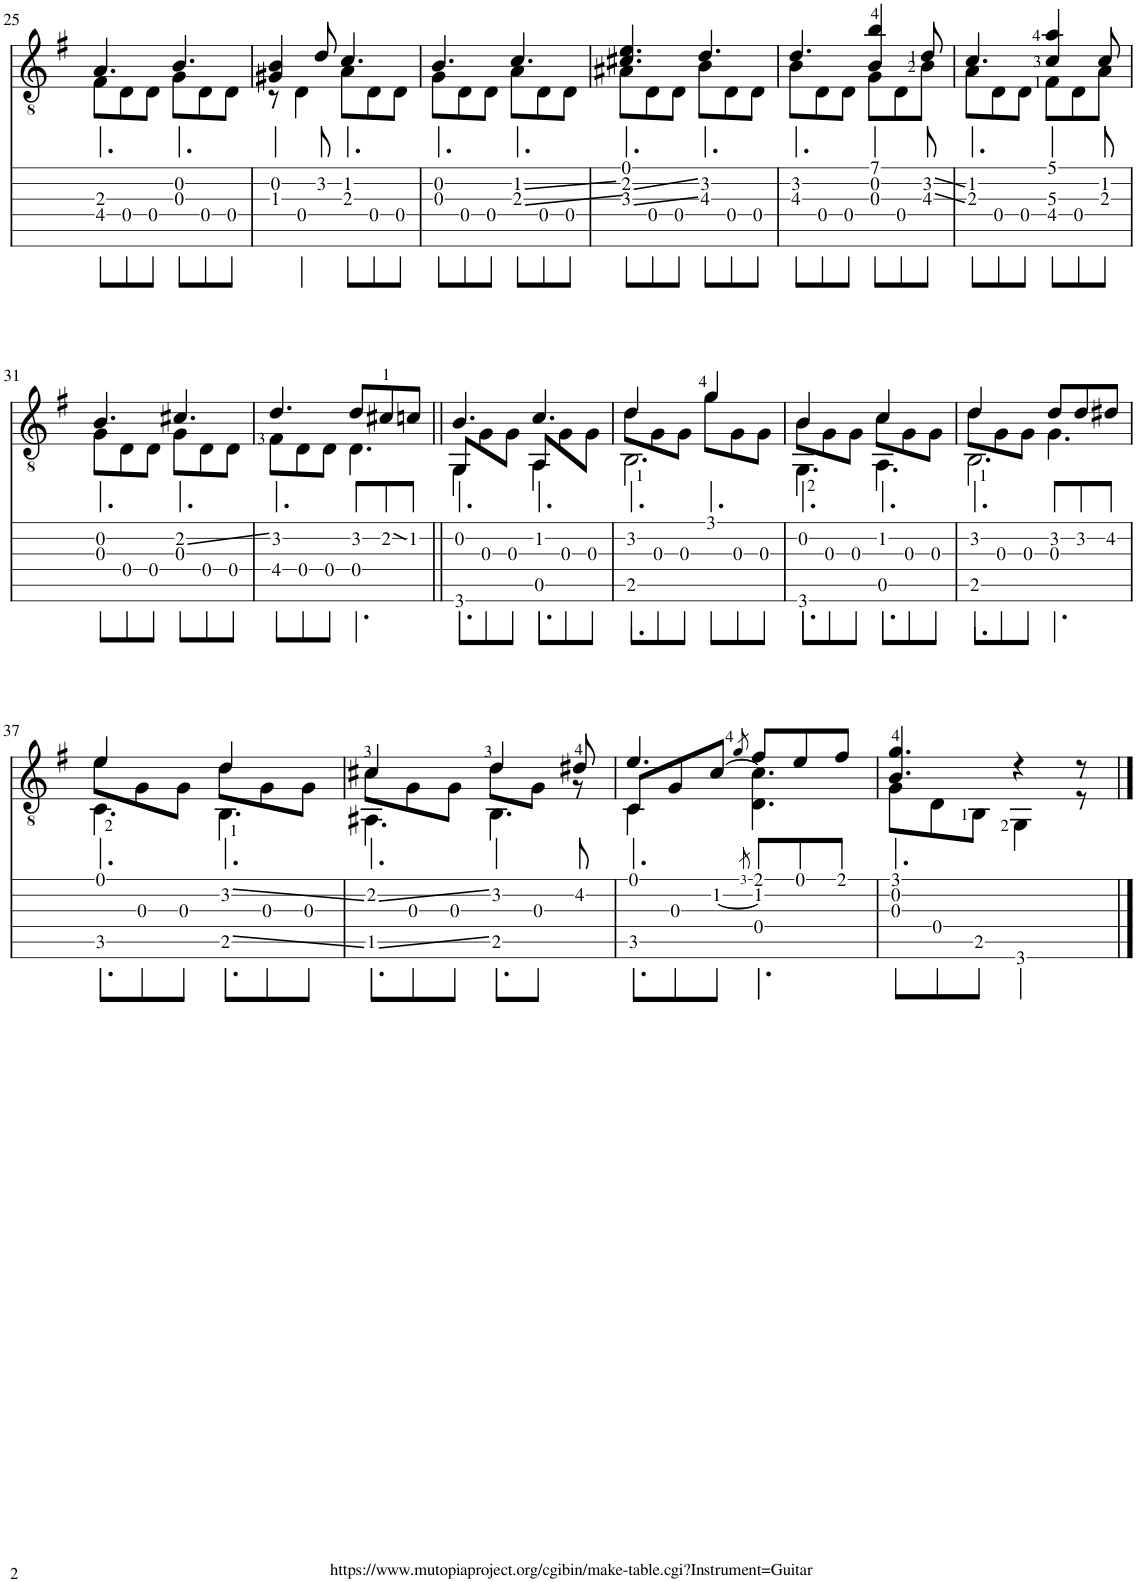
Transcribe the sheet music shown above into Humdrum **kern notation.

**kern	**kern
*part2	*part1
*staff2	*staff1
*I"Chitarra classica (Intavolatura)	*I"Chitarra classica
!!LO:PB:g=z
*	*clefGv2
*k[f#]	*k[f#]
*M6/8	*M6/8
=25	=25
*^	*^
4.A/	8F#\L	4.A/	8F#\L
.	8D\	.	8D\
.	8D\J	.	8D\J
4.B/	8G\L	4.B/	8G\L
.	8D\	.	8D\
.	8D\J	.	8D\J
=26	=26	=26	=26
4G#X/ 4B/	8r	4G#X/ 4B/	8r
.	4D\	.	4D\
8d/	.	8d/	.
4.c/	8A\L	4.c/	8A\L
.	8D\	.	8D\
.	8D\J	.	8D\J
=27	=27	=27	=27
4.B/	8G\L	4.B/	8G\L
.	8D\	.	8D\
.	8D\J	.	8D\J
4.c/	8A\L	4.c/	8A\L
.	8D\	.	8D\
.	8D\J	.	8D\J
=28	=28	=28	=28
4.c#X/ 4.e/	8A#X\L	4.c#X/ 4.e/	8A#X\L
.	8D\	.	8D\
.	8D\J	.	8D\J
4.d/	8B\L	4.d/	8B\L
.	8D\	.	8D\
.	8D\J	.	8D\J
=29	=29	=29	=29
4.d/	8B\L	4.d/	8B\L
.	8D\	.	8D\
.	8D\J	.	8D\J
4B/ 4b/	8G\L	4B/ 4b/	8G\L
.	8D\	.	8D\
8d/	8B\J	8d/	8B\J
=30	=30	=30	=30
4.c/	8A\L	4.c/	8A\L
.	8D\	.	8D\
.	8D\J	.	8D\J
4c/ 4a/	8F#\L	4c/ 4a/	8F#\L
.	8D\	.	8D\
8c/	8A\J	8c/	8A\J
!!LO:LB:g=z	!!
=31	=31	=31	=31
4.B/	8G\L	4.B/	8G\L
.	8D\	.	8D\
.	8D\J	.	8D\J
4.c#X/	8G\L	4.c#X/	8G\L
.	8D\	.	8D\
.	8D\J	.	8D\J
=32	=32	=32	=32
4.d/	8F#\L	4.d/	8F#\L
.	8D\	.	8D\
.	8D\J	.	8D\J
8d/L	4.D\	8d/L	4.D\
8c#X/	.	8c#X/	.
8cn/J	.	8cn/J	.
=33||	=33||	=33||	=33||
*	*^	*	*^
4.B/	8GG\L	4.GG\	4.B/	8GG/L	4.GG\
.	8G\	.	.	8G\	.
.	8G\J	.	.	8G\J	.
4.c/	8AA\L	4.AA\	4.c/	8AA/L	4.AA\
.	8G\	.	.	8G\	.
.	8G\J	.	.	8G\J	.
=34	=34	=34	=34	=34	=34
4.d/	8d\L	2.BB\	4.d/	8d\L	2.BB\
.	8G\	.	.	8G\	.
.	8G\J	.	.	8G\J	.
4.g/	8g\L	.	4.g/	8g\L	.
.	8G\	.	.	8G\	.
.	8G\J	.	.	8G\J	.
=35	=35	=35	=35	=35	=35
4.B/	8B\L	4.GG\	4.B/	8B\L	4.GG\
.	8G\	.	.	8G\	.
.	8G\J	.	.	8G\J	.
4.c/	8c\L	4.AA\	4.c/	8c\L	4.AA\
.	8G\	.	.	8G\	.
.	8G\J	.	.	8G\J	.
=36	=36	=36	=36	=36	=36
4.d/	8d\L	2.BB\	4.d/	8d\L	2.BB\
.	8G\	.	.	8G\	.
.	8G\J	.	.	8G\J	.
8d/L	4.G\	.	8d/L	4.G\	.
8d/	.	.	8d/	.	.
8d#X/J	.	.	8d#X/J	.	.
!!LO:LB:g=z	!!	!!
=37	=37	=37	=37	=37	=37
4.e/	8e\L	4.C\	4.e/	8e\L	4.C\
.	8G\	.	.	8G\	.
.	8G\J	.	.	8G\J	.
4.d/	8d\L	4.BB\	4.d/	8d\L	4.BB\
.	8G\	.	.	8G\	.
.	8G\J	.	.	8G\J	.
=38	=38	=38	=38	=38	=38
4.c#X/	8c#\L	4.AA#X\	4.c#X/	8c#\L	4.AA#X\
.	8G\	.	.	8G\	.
.	8G\J	.	.	8G\J	.
4d/	8d\L	4.BB\	4d/	8d\L	4.BB\
.	8G\J	.	.	8G\J	.
8d#X/	8r	.	8d#X/	8r	.
=39	=39	=39	=39	=39	=39
4.e/	8C\L	4.C\	4.e/	8C/L	4.C\
.	8G\	.	.	8G/	.
.	[8c\J	.	.	[8c/J	.
8qg/	.	.	8qg/	.	.
8f#/L	4.c\]	4.D\	8f#/L	4.c\]	4.D\
8e/	.	.	8e/	.	.
8f#/J	.	.	8f#/J	.	.
*	*v	*v	*	*	*
*	*	*	*v	*v
=40	=40	=40	=40
4.B/ 4.g/	8G\L	4.B/ 4.g/	8G\L
.	8D\	.	8D\
.	8BB\J	.	8BB\J
4r	4GG\	4r	4GG\
8r	8r	8r	8r
*v	*v	*	*
*	*v	*v
==	==
*-	*-
